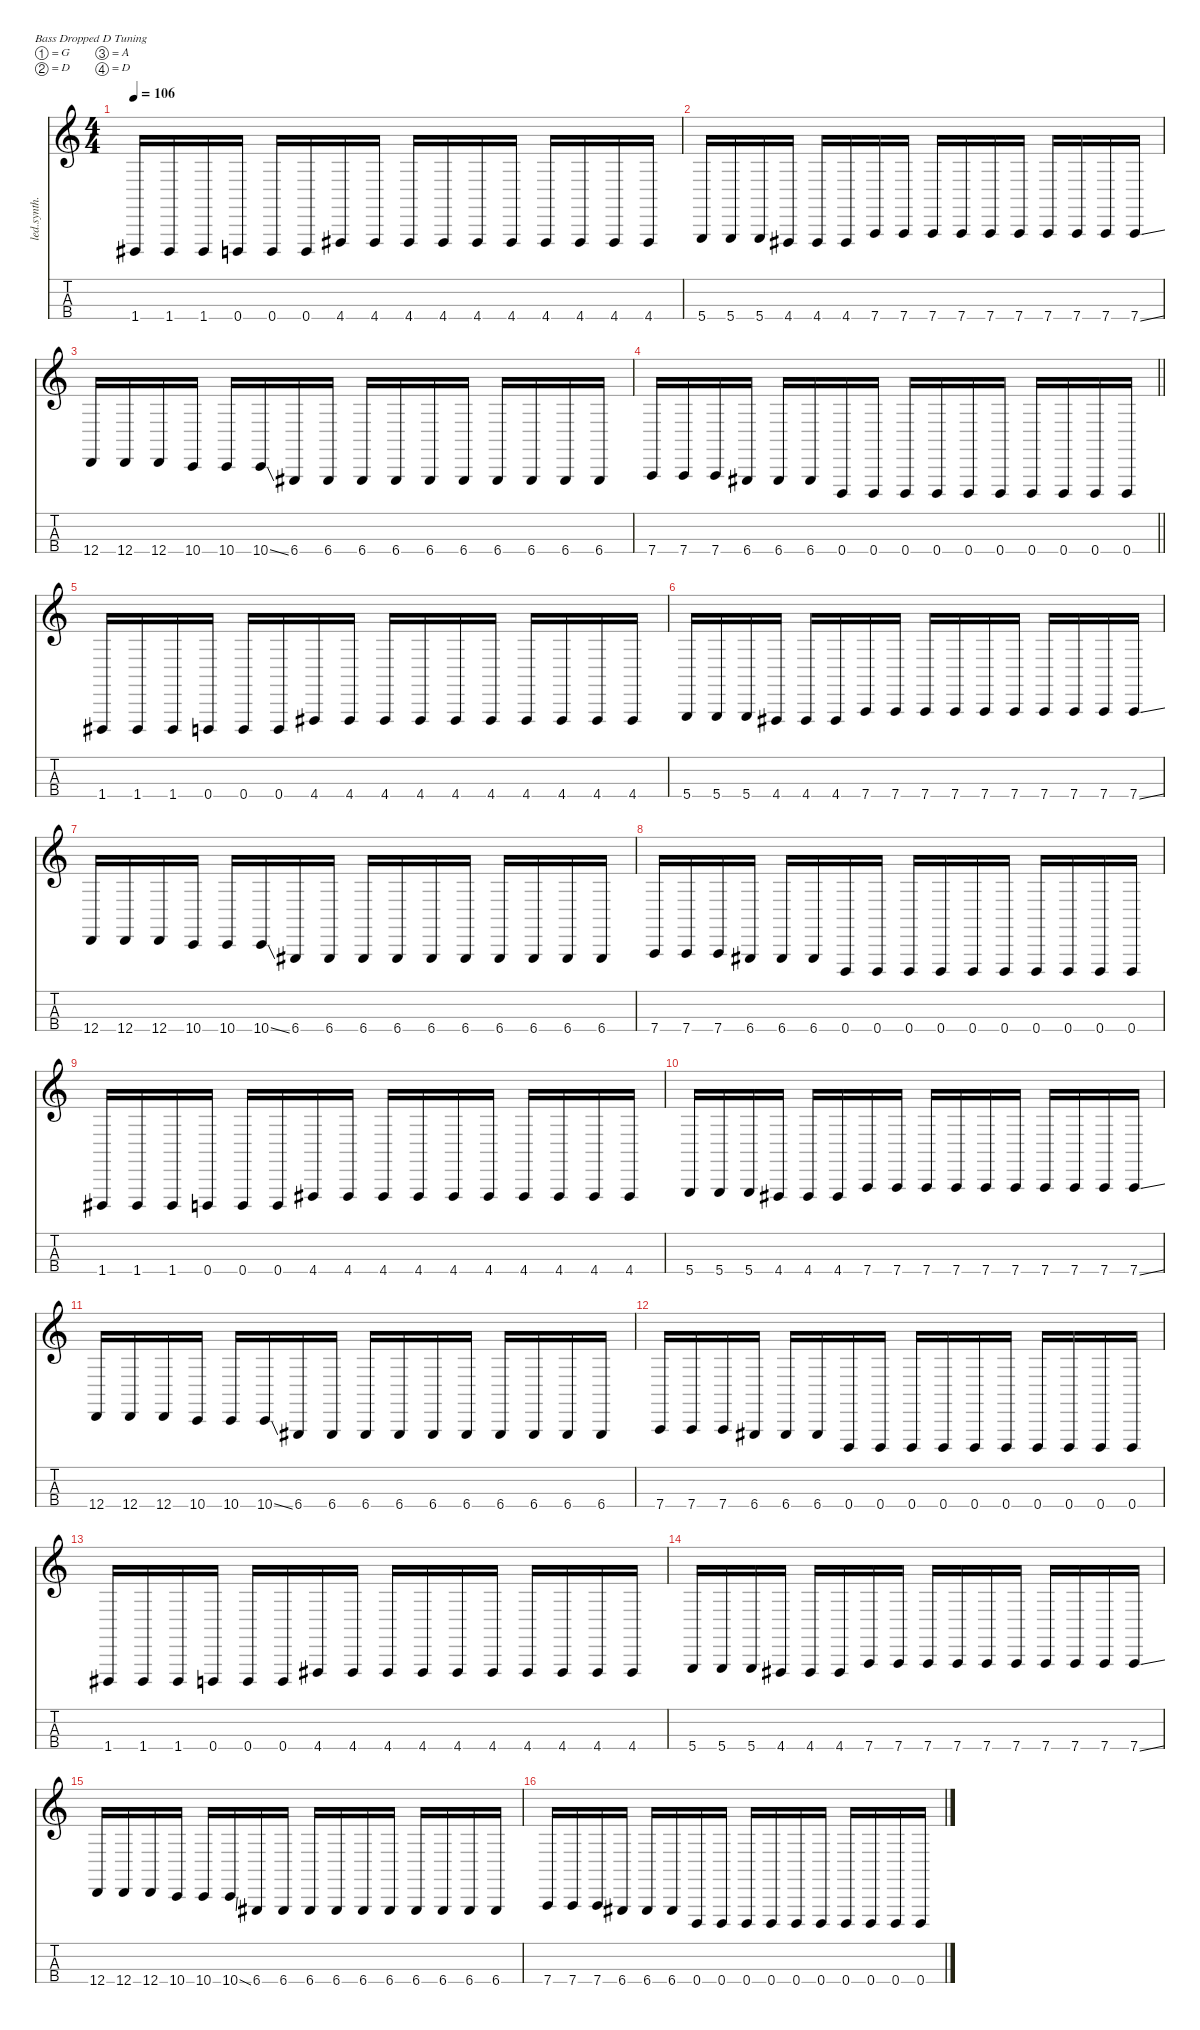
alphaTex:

\defaultSystemsLayout 4
\hideDynamics
\bracketExtendMode nobrackets
\otherSystemsTrackNameOrientation horizontal
\track ("Track 6" "led.synth.") {instrument lead8bassandlead}
\staff {score tabs}
\tuning (G2 D2 A1 D1)
\ts (4 4)
\tempo 106
\clef g2
\ks c
1.4{acc #}.16{dy f beam Up} 1.4{acc #}.16{beam Up} 1.4{acc #}.16{beam Up} 0.4.16{beam Up} 0.4.16{beam Up} 0.4.16{beam Up} 4.4{acc #}.16{beam Up} 4.4{acc #}.16{beam Up} 4.4{acc #}.16{beam Up} 4.4{acc #}.16{beam Up} 4.4{acc #}.16{beam Up} 4.4{acc #}.16{beam Up} 4.4{acc #}.16{beam Up} 4.4{acc #}.16{beam Up} 4.4{acc #}.16{beam Up} 4.4{acc #}.16{beam Up} |
5.4.16{beam Up} 5.4.16{beam Up} 5.4.16{beam Up} 4.4{acc #}.16{beam Up} 4.4{acc #}.16{beam Up} 4.4{acc #}.16{beam Up} 7.4.16{beam Up} 7.4.16{beam Up} 7.4.16{beam Up} 7.4.16{beam Up} 7.4.16{beam Up} 7.4.16{beam Up} 7.4.16{beam Up} 7.4.16{beam Up} 7.4.16{beam Up} 7.4{ss}.16{beam Up} |
12.4.16{beam Up} 12.4.16{beam Up} 12.4.16{beam Up} 10.4.16{beam Up} 10.4.16{beam Up} 10.4{ss}.16{beam Up} 6.4{acc #}.16{beam Up} 6.4{acc #}.16{beam Up} 6.4{acc #}.16{beam Up} 6.4{acc #}.16{beam Up} 6.4{acc #}.16{beam Up} 6.4{acc #}.16{beam Up} 6.4{acc #}.16{beam Up} 6.4{acc #}.16{beam Up} 6.4{acc #}.16{beam Up} 6.4{acc #}.16{beam Up} |
\barLineRight lightlight
7.4.16{beam Up} 7.4.16{beam Up} 7.4.16{beam Up} 6.4{acc #}.16{beam Up} 6.4{acc #}.16{beam Up} 6.4{acc #}.16{beam Up} 0.4.16{beam Up} 0.4.16{beam Up} 0.4.16{beam Up} 0.4.16{beam Up} 0.4.16{beam Up} 0.4.16{beam Up} 0.4.16{beam Up} 0.4.16{beam Up} 0.4.16{beam Up} 0.4.16{beam Up} |
\section ("" "")
1.4{acc #}.16{beam Up} 1.4{acc #}.16{beam Up} 1.4{acc #}.16{beam Up} 0.4.16{beam Up} 0.4.16{beam Up} 0.4.16{beam Up} 4.4{acc #}.16{beam Up} 4.4{acc #}.16{beam Up} 4.4{acc #}.16{beam Up} 4.4{acc #}.16{beam Up} 4.4{acc #}.16{beam Up} 4.4{acc #}.16{beam Up} 4.4{acc #}.16{beam Up} 4.4{acc #}.16{beam Up} 4.4{acc #}.16{beam Up} 4.4{acc #}.16{beam Up} |
5.4.16{beam Up} 5.4.16{beam Up} 5.4.16{beam Up} 4.4{acc #}.16{beam Up} 4.4{acc #}.16{beam Up} 4.4{acc #}.16{beam Up} 7.4.16{beam Up} 7.4.16{beam Up} 7.4.16{beam Up} 7.4.16{beam Up} 7.4.16{beam Up} 7.4.16{beam Up} 7.4.16{beam Up} 7.4.16{beam Up} 7.4.16{beam Up} 7.4{ss}.16{beam Up} |
12.4.16{beam Up} 12.4.16{beam Up} 12.4.16{beam Up} 10.4.16{beam Up} 10.4.16{beam Up} 10.4{ss}.16{beam Up} 6.4{acc #}.16{beam Up} 6.4{acc #}.16{beam Up} 6.4{acc #}.16{beam Up} 6.4{acc #}.16{beam Up} 6.4{acc #}.16{beam Up} 6.4{acc #}.16{beam Up} 6.4{acc #}.16{beam Up} 6.4{acc #}.16{beam Up} 6.4{acc #}.16{beam Up} 6.4{acc #}.16{beam Up} |
7.4.16{beam Up} 7.4.16{beam Up} 7.4.16{beam Up} 6.4{acc #}.16{beam Up} 6.4{acc #}.16{beam Up} 6.4{acc #}.16{beam Up} 0.4.16{beam Up} 0.4.16{beam Up} 0.4.16{beam Up} 0.4.16{beam Up} 0.4.16{beam Up} 0.4.16{beam Up} 0.4.16{beam Up} 0.4.16{beam Up} 0.4.16{beam Up} 0.4.16{beam Up} |
1.4{acc #}.16{beam Up} 1.4{acc #}.16{beam Up} 1.4{acc #}.16{beam Up} 0.4.16{beam Up} 0.4.16{beam Up} 0.4.16{beam Up} 4.4{acc #}.16{beam Up} 4.4{acc #}.16{beam Up} 4.4{acc #}.16{beam Up} 4.4{acc #}.16{beam Up} 4.4{acc #}.16{beam Up} 4.4{acc #}.16{beam Up} 4.4{acc #}.16{beam Up} 4.4{acc #}.16{beam Up} 4.4{acc #}.16{beam Up} 4.4{acc #}.16{beam Up} |
5.4.16{beam Up} 5.4.16{beam Up} 5.4.16{beam Up} 4.4{acc #}.16{beam Up} 4.4{acc #}.16{beam Up} 4.4{acc #}.16{beam Up} 7.4.16{beam Up} 7.4.16{beam Up} 7.4.16{beam Up} 7.4.16{beam Up} 7.4.16{beam Up} 7.4.16{beam Up} 7.4.16{beam Up} 7.4.16{beam Up} 7.4.16{beam Up} 7.4{ss}.16{beam Up} |
12.4.16{beam Up} 12.4.16{beam Up} 12.4.16{beam Up} 10.4.16{beam Up} 10.4.16{beam Up} 10.4{ss}.16{beam Up} 6.4{acc #}.16{beam Up} 6.4{acc #}.16{beam Up} 6.4{acc #}.16{beam Up} 6.4{acc #}.16{beam Up} 6.4{acc #}.16{beam Up} 6.4{acc #}.16{beam Up} 6.4{acc #}.16{beam Up} 6.4{acc #}.16{beam Up} 6.4{acc #}.16{beam Up} 6.4{acc #}.16{beam Up} |
7.4.16{beam Up} 7.4.16{beam Up} 7.4.16{beam Up} 6.4{acc #}.16{beam Up} 6.4{acc #}.16{beam Up} 6.4{acc #}.16{beam Up} 0.4.16{beam Up} 0.4.16{beam Up} 0.4.16{beam Up} 0.4.16{beam Up} 0.4.16{beam Up} 0.4.16{beam Up} 0.4.16{beam Up} 0.4.16{beam Up} 0.4.16{beam Up} 0.4.16{beam Up} |
1.4{acc #}.16{beam Up} 1.4{acc #}.16{beam Up} 1.4{acc #}.16{beam Up} 0.4.16{beam Up} 0.4.16{beam Up} 0.4.16{beam Up} 4.4{acc #}.16{beam Up} 4.4{acc #}.16{beam Up} 4.4{acc #}.16{beam Up} 4.4{acc #}.16{beam Up} 4.4{acc #}.16{beam Up} 4.4{acc #}.16{beam Up} 4.4{acc #}.16{beam Up} 4.4{acc #}.16{beam Up} 4.4{acc #}.16{beam Up} 4.4{acc #}.16{beam Up} |
5.4.16{beam Up} 5.4.16{beam Up} 5.4.16{beam Up} 4.4{acc #}.16{beam Up} 4.4{acc #}.16{beam Up} 4.4{acc #}.16{beam Up} 7.4.16{beam Up} 7.4.16{beam Up} 7.4.16{beam Up} 7.4.16{beam Up} 7.4.16{beam Up} 7.4.16{beam Up} 7.4.16{beam Up} 7.4.16{beam Up} 7.4.16{beam Up} 7.4{ss}.16{beam Up} |
12.4.16{beam Up} 12.4.16{beam Up} 12.4.16{beam Up} 10.4.16{beam Up} 10.4.16{beam Up} 10.4{ss}.16{beam Up} 6.4{acc #}.16{beam Up} 6.4{acc #}.16{beam Up} 6.4{acc #}.16{beam Up} 6.4{acc #}.16{beam Up} 6.4{acc #}.16{beam Up} 6.4{acc #}.16{beam Up} 6.4{acc #}.16{beam Up} 6.4{acc #}.16{beam Up} 6.4{acc #}.16{beam Up} 6.4{acc #}.16{beam Up} |
7.4.16{beam Up} 7.4.16{beam Up} 7.4.16{beam Up} 6.4{acc #}.16{beam Up} 6.4{acc #}.16{beam Up} 6.4{acc #}.16{beam Up} 0.4.16{beam Up} 0.4.16{beam Up} 0.4.16{beam Up} 0.4.16{beam Up} 0.4.16{beam Up} 0.4.16{beam Up} 0.4.16{beam Up} 0.4.16{beam Up} 0.4.16{beam Up} 0.4.16{beam Up}
